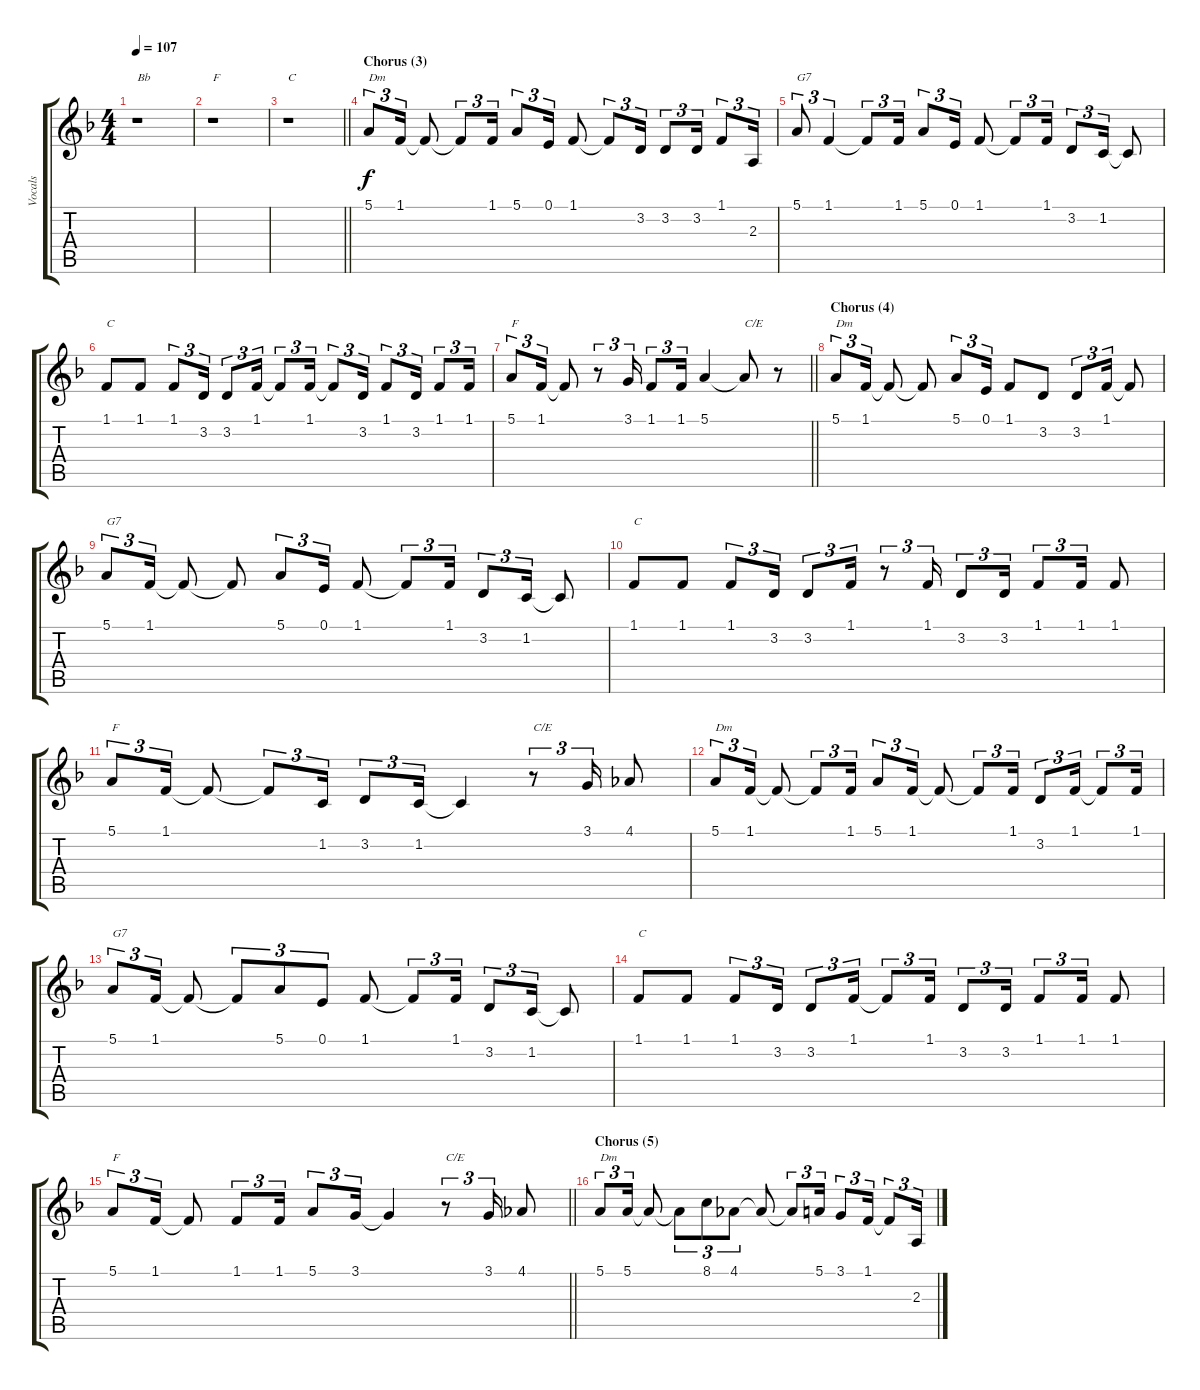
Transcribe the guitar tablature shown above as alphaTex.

\track ("Vocals" "Vocals") {instrument sopranosax}
\staff {score tabs}
\tuning (E4 B3 G3 D3 A2 E2) {hide}
\ts (4 4)
\tempo 107
\clef g2
\ks dminor
r.1{txt "Bb" dy f} |
r.1{txt "F"} |
\barLineRight lightlight
r.1{txt "C"} |
\section ("" "Chorus (3)")
5.1.8{tu (3 2) txt "Dm"} 1.1.16{tu (3 2)} 1.1{t}.8 1.1{t}.8{tu (3 2)} 1.1.16{tu (3 2)} 5.1.8{tu (3 2)} 0.1.16{tu (3 2)} 1.1.8 1.1{t}.8{tu (3 2)} 3.2.16{tu (3 2)} 3.2.8{tu (3 2)} 3.2.16{tu (3 2)} 1.1.8{tu (3 2)} 2.3.16{tu (3 2)} |
5.1.8{tu (3 2) txt "G7"} 1.1.4{tu (3 2)} 1.1{t}.8{tu (3 2)} 1.1.16{tu (3 2)} 5.1.8{tu (3 2)} 0.1.16{tu (3 2)} 1.1.8 1.1{t}.8{tu (3 2)} 1.1.16{tu (3 2)} 3.2.8{tu (3 2)} 1.2.16{tu (3 2)} 1.2{t}.8 |
1.1.8{txt "C"} 1.1.8 1.1.8{tu (3 2)} 3.2.16{tu (3 2)} 3.2.8{tu (3 2)} 1.1.16{tu (3 2)} 1.1{t}.8{tu (3 2)} 1.1.16{tu (3 2)} 1.1{t}.8{tu (3 2)} 3.2.16{tu (3 2)} 1.1.8{tu (3 2)} 3.2.16{tu (3 2)} 1.1.8{tu (3 2)} 1.1.16{tu (3 2)} |
\barLineRight lightlight
5.1.8{tu (3 2) txt "F"} 1.1.16{tu (3 2)} 1.1{t}.8 r.8{tu (3 2)} 3.1.16{tu (3 2)} 1.1.8{tu (3 2)} 1.1.16{tu (3 2)} 5.1.4 5.1{t}.8{txt "C/E"} r.8 |
\section ("" "Chorus (4)")
5.1.8{tu (3 2) txt "Dm"} 1.1.16{tu (3 2)} 1.1{t}.8 1.1{t}.8 5.1.8{tu (3 2)} 0.1.16{tu (3 2)} 1.1.8 3.2.8 3.2.8{tu (3 2)} 1.1.16{tu (3 2)} 1.1{t}.8 |
5.1.8{tu (3 2) txt "G7"} 1.1.16{tu (3 2)} 1.1{t}.8 1.1{t}.8 5.1.8{tu (3 2)} 0.1.16{tu (3 2)} 1.1.8 1.1{t}.8{tu (3 2)} 1.1.16{tu (3 2)} 3.2.8{tu (3 2)} 1.2.16{tu (3 2)} 1.2{t}.8 |
1.1.8{txt "C"} 1.1.8 1.1.8{tu (3 2)} 3.2.16{tu (3 2)} 3.2.8{tu (3 2)} 1.1.16{tu (3 2)} r.8{tu (3 2)} 1.1.16{tu (3 2)} 3.2.8{tu (3 2)} 3.2.16{tu (3 2)} 1.1.8{tu (3 2)} 1.1.16{tu (3 2)} 1.1.8 |
5.1.8{tu (3 2) txt "F"} 1.1.16{tu (3 2)} 1.1{t}.8 1.1{t}.8{tu (3 2)} 1.2.16{tu (3 2)} 3.2.8{tu (3 2)} 1.2.16{tu (3 2)} 1.2{t}.4 r.8{tu (3 2) txt "C/E"} 3.1.16{tu (3 2)} 4.1.8 |
5.1.8{tu (3 2) txt "Dm"} 1.1.16{tu (3 2)} 1.1{t}.8 1.1{t}.8{tu (3 2)} 1.1.16{tu (3 2)} 5.1.8{tu (3 2)} 1.1.16{tu (3 2)} 1.1{t}.8 1.1{t}.8{tu (3 2)} 1.1.16{tu (3 2)} 3.2.8{tu (3 2)} 1.1.16{tu (3 2)} 1.1{t}.8{tu (3 2)} 1.1.16{tu (3 2)} |
5.1.8{tu (3 2) txt "G7"} 1.1.16{tu (3 2)} 1.1{t}.8 1.1{t}.8{tu (3 2)} 5.1.8{tu (3 2)} 0.1.8{tu (3 2)} 1.1.8 1.1{t}.8{tu (3 2)} 1.1.16{tu (3 2)} 3.2.8{tu (3 2)} 1.2.16{tu (3 2)} 1.2{t}.8 |
1.1.8{txt "C"} 1.1.8 1.1.8{tu (3 2)} 3.2.16{tu (3 2)} 3.2.8{tu (3 2)} 1.1.16{tu (3 2)} 1.1{t}.8{tu (3 2)} 1.1.16{tu (3 2)} 3.2.8{tu (3 2)} 3.2.16{tu (3 2)} 1.1.8{tu (3 2)} 1.1.16{tu (3 2)} 1.1.8 |
\barLineRight lightlight
5.1.8{tu (3 2) txt "F"} 1.1.16{tu (3 2)} 1.1{t}.8 1.1.8{tu (3 2)} 1.1.16{tu (3 2)} 5.1.8{tu (3 2)} 3.1.16{tu (3 2)} 3.1{t}.4 r.8{tu (3 2) txt "C/E"} 3.1.16{tu (3 2)} 4.1.8 |
\section ("" "Chorus (5)")
5.1.8{tu (3 2) txt "Dm"} 5.1.16{tu (3 2)} 5.1{t}.8 5.1{t}.8{tu (3 2)} 8.1.8{tu (3 2)} 4.1.8{tu (3 2)} 4.1{t}.8 4.1{t}.8{tu (3 2)} 5.1.16{tu (3 2)} 3.1.8{tu (3 2)} 1.1.16{tu (3 2)} 1.1{t}.8{tu (3 2)} 2.3.16{tu (3 2)}
